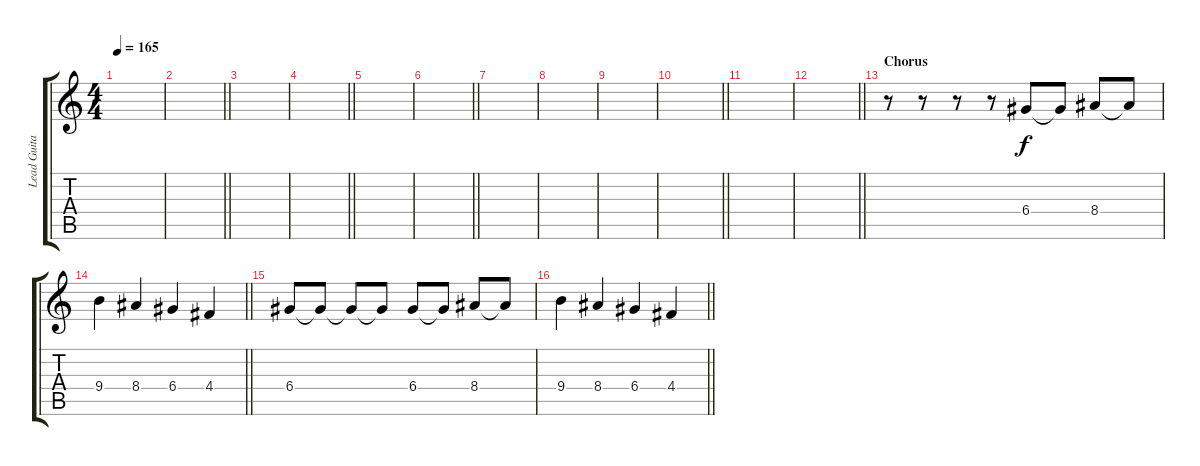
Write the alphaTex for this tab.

\track ("Lead Guitar" "Lead Guita") {instrument electricguitarclean}
\staff {score tabs}
\tuning (E4 B3 G3 D3 A2 E2) {hide}
\ts (4 4)
\tempo 165
\clef g2
\ks c
|
\barLineRight lightlight
|
|
\barLineRight lightlight
|
|
\barLineRight lightlight
|
|
|
|
\barLineRight lightlight
|
|
\barLineRight lightlight
|
\section ("" "Chorus")
r.8{volume 16} r.8 r.8 r.8 6.4.8 6.4{t}.8 8.4.8 8.4{t}.8 |
\barLineRight lightlight
9.4.4 8.4.4 6.4.4 4.4.4 |
6.4.8 6.4{t}.8 6.4{t}.8 6.4{t}.8 6.4.8 6.4{t}.8 8.4.8 8.4{t}.8 |
\barLineRight lightlight
9.4.4 8.4.4 6.4.4 4.4.4
